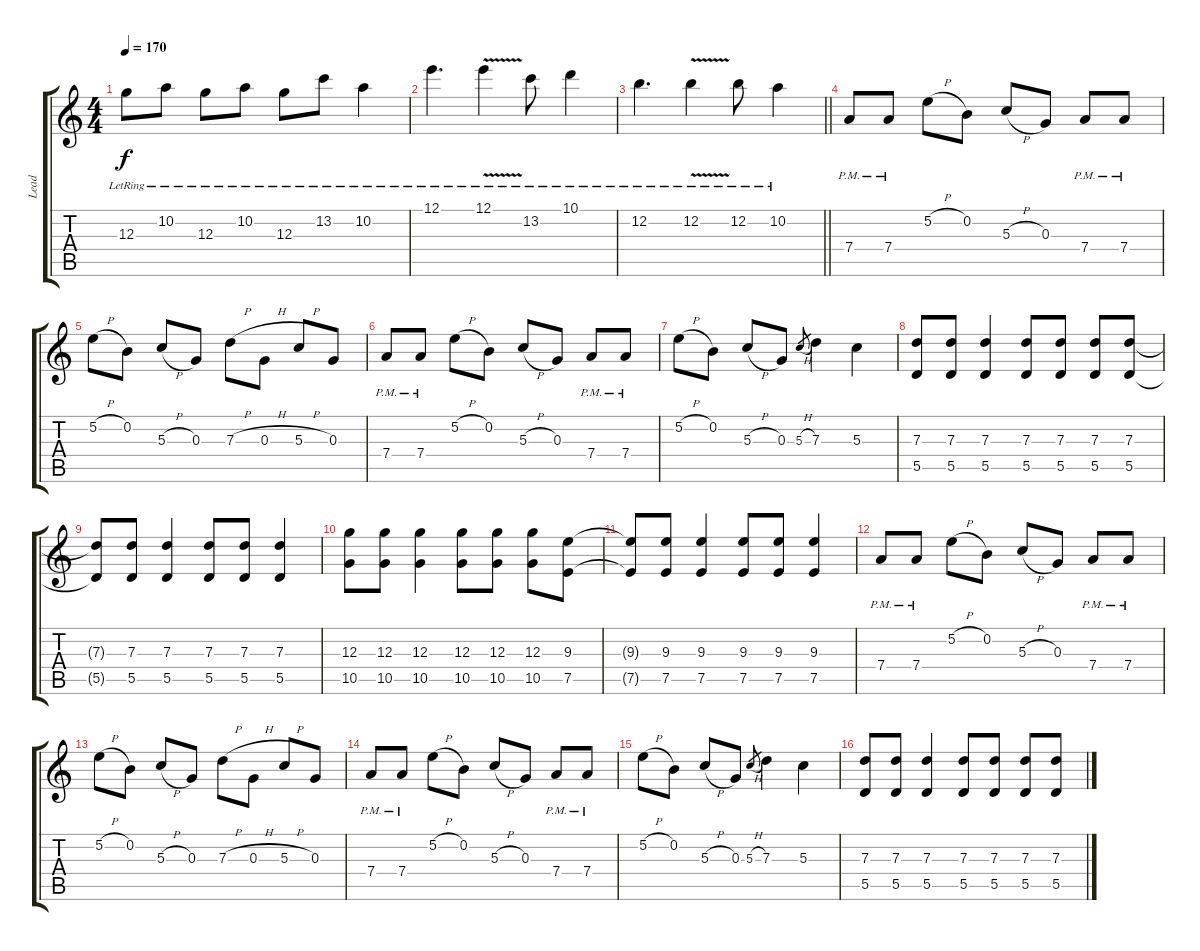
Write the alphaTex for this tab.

\track ("Lead" "Lead") {instrument distortionguitar}
\staff {score tabs}
\tuning (E4 B3 G3 D3 A2 E2) {hide}
\ts (4 4)
\tempo 170
\clef g2
\ks c
12.3{lr}.8{dy f} 10.2{lr}.8 12.3{lr}.8 10.2{lr}.8 12.3{lr}.8 13.2{lr}.8 10.2{lr}.4 |
12.1{lr}.4{d} 12.1{v lr}.4 13.2{lr}.8 10.1{lr}.4 |
\barLineRight lightlight
12.2{lr}.4{d} 12.2{v lr}.4 12.2{lr}.8 10.2{lr}.4 |
7.4{pm}.8 7.4{pm}.8 5.2{h}.8 0.2.8 5.3{h}.8 0.3.8 7.4{pm}.8 7.4{pm}.8 |
5.2{h}.8 0.2.8 5.3{h}.8 0.3.8 7.3{h}.8 0.3{h}.8 5.3{h}.8 0.3.8 |
7.4{pm}.8 7.4{pm}.8 5.2{h}.8 0.2.8 5.3{h}.8 0.3.8 7.4{pm}.8 7.4{pm}.8 |
5.2{h}.8 0.2.8 5.3{h}.8 0.3.8 5.3{h}.8{gr} 7.3.4 5.3.4 |
(7.3 5.5).8 (7.3 5.5).8 (7.3 5.5).4 (7.3 5.5).8 (7.3 5.5).8 (7.3 5.5).8 (7.3 5.5).8 |
(7.3{t} 5.5{t}).8 (7.3 5.5).8 (7.3 5.5).4 (7.3 5.5).8 (7.3 5.5).8 (7.3 5.5).4 |
(12.3 10.5).8 (12.3 10.5).8 (12.3 10.5).4 (12.3 10.5).8 (12.3 10.5).8 (12.3 10.5).8 (9.3 7.5).8 |
(9.3{t} 7.5{t}).8 (9.3 7.5).8 (9.3 7.5).4 (9.3 7.5).8 (9.3 7.5).8 (9.3 7.5).4 |
7.4{pm}.8 7.4{pm}.8 5.2{h}.8 0.2.8 5.3{h}.8 0.3.8 7.4{pm}.8 7.4{pm}.8 |
5.2{h}.8 0.2.8 5.3{h}.8 0.3.8 7.3{h}.8 0.3{h}.8 5.3{h}.8 0.3.8 |
7.4{pm}.8 7.4{pm}.8 5.2{h}.8 0.2.8 5.3{h}.8 0.3.8 7.4{pm}.8 7.4{pm}.8 |
5.2{h}.8 0.2.8 5.3{h}.8 0.3.8 5.3{h}.8{gr} 7.3.4 5.3.4 |
(7.3 5.5).8 (7.3 5.5).8 (7.3 5.5).4 (7.3 5.5).8 (7.3 5.5).8 (7.3 5.5).8 (7.3 5.5).8
